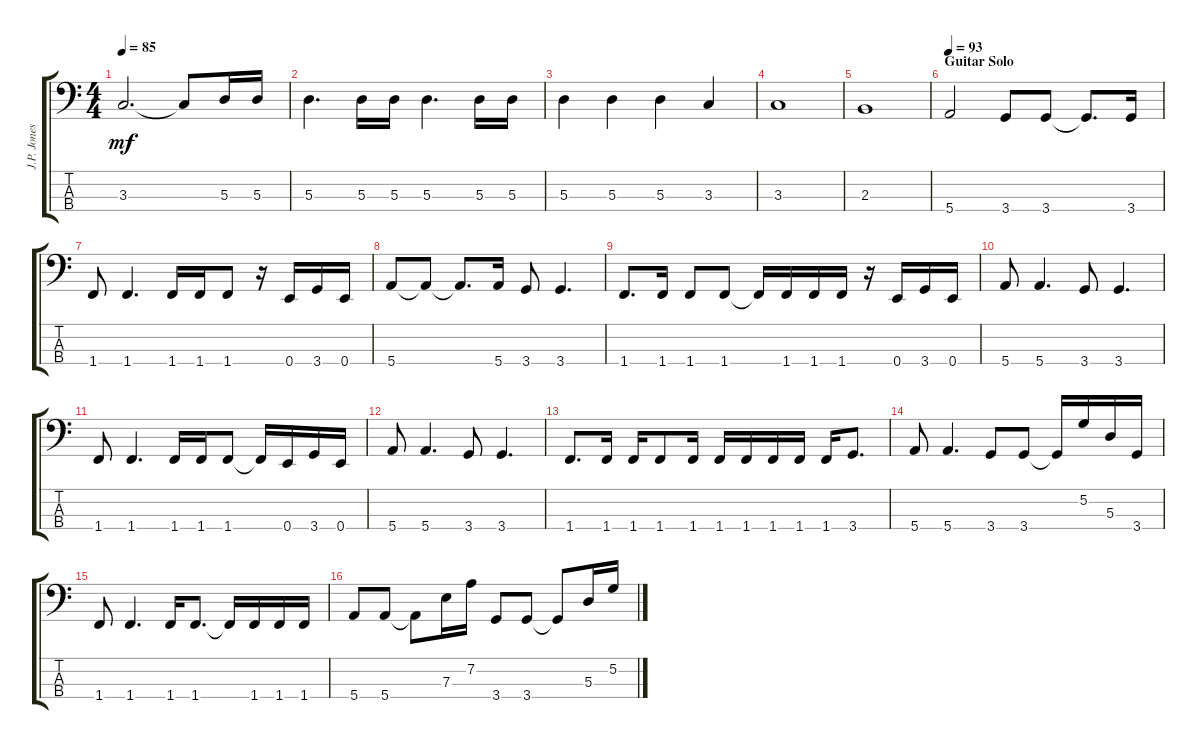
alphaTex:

\track ("J.P. Jones" "J.P. Jones") {instrument electricbassfinger}
\staff {score tabs}
\tuning (G2 D2 A1 E1) {hide}
\ts (4 4)
\tempo 85
\clef f4
\ks c
3.3{t}.2{d dy mf} 3.3{t}.8 5.3.16 5.3.16 |
5.3.4{d} 5.3.16 5.3.16 5.3.4{d} 5.3.16 5.3.16 |
5.3.4 5.3.4 5.3.4 3.3.4 |
3.3.1 |
2.3.1 |
\section ("" "Guitar Solo")
\tempo 93
5.4.2 3.4.8 3.4.8 3.4{t}.8{d} 3.4.16 |
1.4.8 1.4.4{d} 1.4.16 1.4.16 1.4.8 r.16 0.4.16 3.4.16 0.4.16 |
5.4.8 5.4{t}.8 5.4{t}.8{d} 5.4.16 3.4.8 3.4.4{d} |
1.4.8{d} 1.4.16 1.4.8 1.4.8 1.4{t}.16 1.4.16 1.4.16 1.4.16 r.16 0.4.16 3.4.16 0.4.16 |
5.4.8 5.4.4{d} 3.4.8 3.4.4{d} |
1.4.8 1.4.4{d} 1.4.16 1.4.16 1.4.8 1.4{t}.16 0.4.16 3.4.16 0.4.16 |
5.4.8 5.4.4{d} 3.4.8 3.4.4{d} |
1.4.8{d} 1.4.16 1.4.16 1.4.8 1.4.16 1.4.16 1.4.16 1.4.16 1.4.16 1.4.16 3.4.8{d} |
5.4.8 5.4.4{d} 3.4.8 3.4.8 3.4{t}.16 5.2.16 5.3.16 3.4.16 |
1.4.8 1.4.4{d} 1.4.16 1.4.8{d} 1.4{t}.16 1.4.16 1.4.16 1.4.16 |
5.4.8 5.4.8 5.4{t}.8 7.3.16 7.2.16 3.4.8 3.4.8 3.4{t}.8 5.3.16 5.2.16
